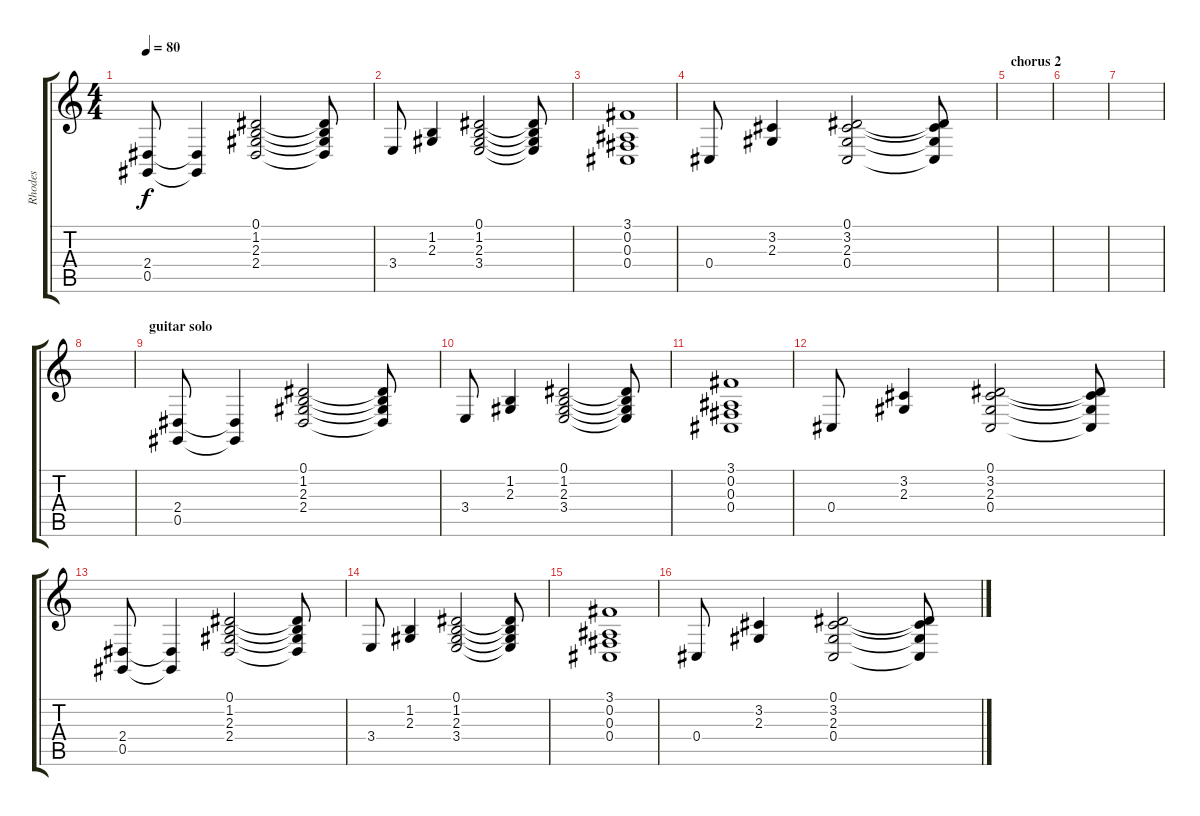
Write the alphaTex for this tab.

\track ("Rhodes" "Rhodes") {instrument electricpiano1}
\staff {score tabs}
\tuning (Eb4 Bb3 Gb3 Db3 Ab2 Eb2) {hide}
\ts (4 4)
\tempo 80
\clef g2
\ks c
(2.4 0.5).8{dy f} (2.4{t} 0.5{t}).4 (0.1 1.2 2.3 2.4).2 (0.1{t} 1.2{t} 2.3{t} 2.4{t}).8 |
3.4.8 (1.2 2.3).4 (0.1 1.2 2.3 3.4).2 (0.1{t} 1.2{t} 2.3{t} 3.4{t}).8 |
(3.1 0.2 0.3 0.4).1 |
0.4.8 (3.2 2.3).4 (0.1 3.2 2.3 0.4).2 (0.1{t} 3.2{t} 2.3{t} 0.4{t}).8 |
\section ("" "chorus 2")
|
|
|
|
\section ("" "guitar solo")
(2.4 0.5).8 (2.4{t} 0.5{t}).4 (0.1 1.2 2.3 2.4).2 (0.1{t} 1.2{t} 2.3{t} 2.4{t}).8 |
3.4.8 (1.2 2.3).4 (0.1 1.2 2.3 3.4).2 (0.1{t} 1.2{t} 2.3{t} 3.4{t}).8 |
(3.1 0.2 0.3 0.4).1 |
0.4.8 (3.2 2.3).4 (0.1 3.2 2.3 0.4).2 (0.1{t} 3.2{t} 2.3{t} 0.4{t}).8 |
(2.4 0.5).8 (2.4{t} 0.5{t}).4 (0.1 1.2 2.3 2.4).2 (0.1{t} 1.2{t} 2.3{t} 2.4{t}).8 |
3.4.8 (1.2 2.3).4 (0.1 1.2 2.3 3.4).2 (0.1{t} 1.2{t} 2.3{t} 3.4{t}).8 |
(3.1 0.2 0.3 0.4).1 |
0.4.8 (3.2 2.3).4 (0.1 3.2 2.3 0.4).2 (0.1{t} 3.2{t} 2.3{t} 0.4{t}).8
